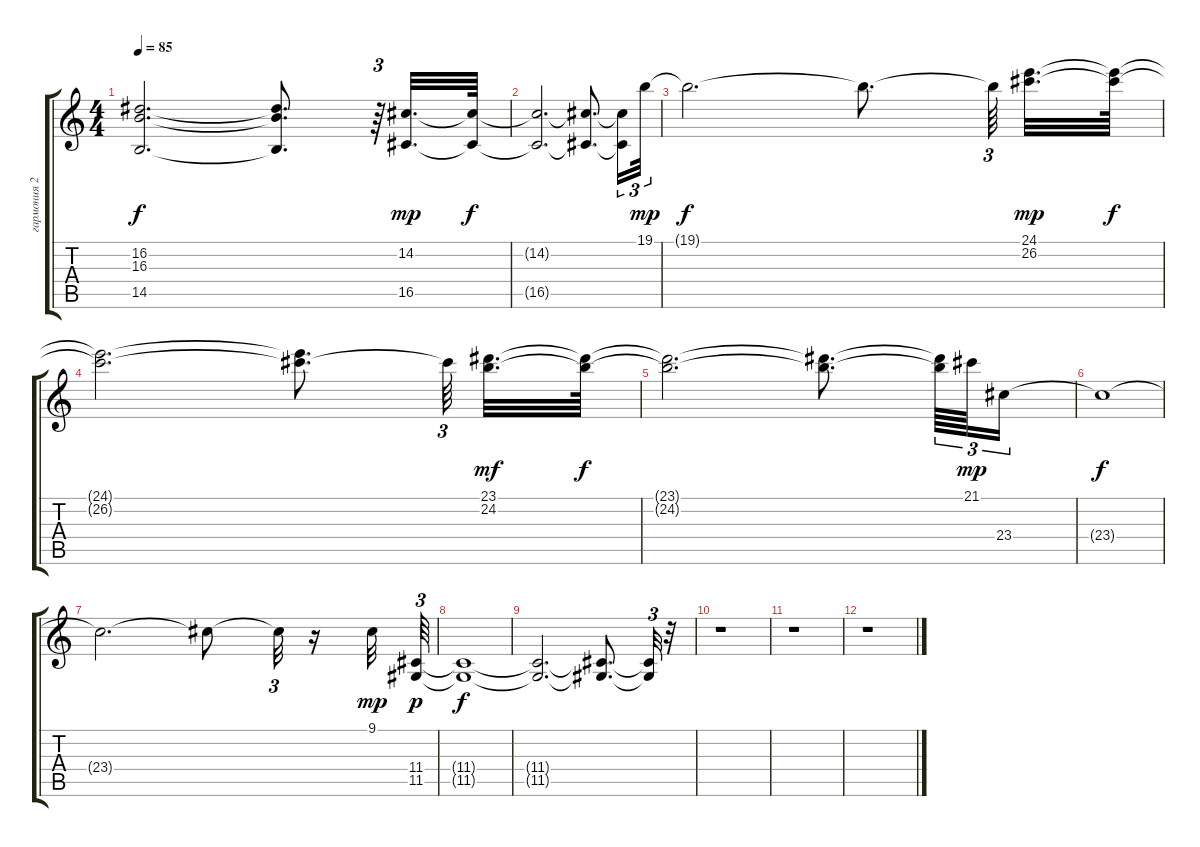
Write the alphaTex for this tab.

\track ("гармония 2" "гармония 2") {instrument pad2warm}
\staff {score tabs}
\tuning (E4 B3 G3 D3 A2 E2) {hide}
\ts (4 4)
\tempo 85
\clef g2
\ks c
(16.2{t} 16.3{t} 14.5{t}).2{d dy f} (16.2{t} 16.3{t} 14.5{t}).8{d} r.64{tu (3 2)} (14.2 16.5).32{d dy mp} (14.2{t} 16.5{t}).64{dy f} |
(14.2{t} 16.5{t}).2{d} (14.2{t} 16.5{t}).8{d} (14.2{t} 16.5{t}).16{tu (3 2)} 19.1.32{tu (3 2) dy mp} |
19.1{t}.2{d dy f} 19.1{t}.8{d} 19.1{t}.64{tu (3 2) beam splitsecondary} (24.1 26.2).32{d dy mp} (24.1{t} 26.2{t}).64{dy f} |
(24.1{t} 26.2{t}).2{d} (24.1{t} 26.2{t}).8{d} 26.2{t}.64{tu (3 2) beam splitsecondary} (23.1 24.2).32{d dy mf} (23.1{t} 24.2{t}).64{dy f} |
(23.1{t} 24.2{t}).2{d} (23.1{t} 24.2{t}).8{d} (23.1{t} 24.2{t}).64{tu (3 2)} 21.1.64{tu (3 2) dy mp} 23.4.16{tu (3 2)} |
23.4{t}.1{dy f} |
23.4{t}.2{d} 23.4{t}.8 23.4{t}.32{tu (3 2)} r.16 9.1.32{dy mp} (11.4 11.5).64{tu (3 2) dy p} |
(11.4{t} 11.5{t}).1{dy f} |
(11.4{t} 11.5{t}).2{d} (11.4{t} 11.5{t}).8{d} (11.4{t} 11.5{t}).32{tu (3 2)} r.32 |
r.1 |
r.1 |
r.1
